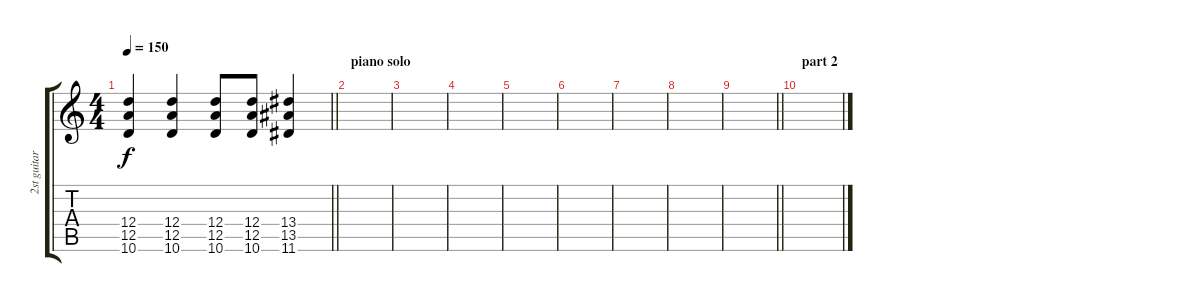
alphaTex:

\track ("2st guitar" "2st guitar") {instrument overdrivenguitar}
\staff {score tabs}
\tuning (E4 B3 G3 D3 A2 E2) {hide}
\ts (4 4)
\tempo 150
\clef g2
\barLineRight lightlight
\ks c
(12.4 12.5 10.6).4{dy f} (12.4 12.5 10.6).4 (12.4 12.5 10.6).8 (12.4 12.5 10.6).8 (13.4 13.5 11.6).4 |
\section ("" "piano solo")
|
|
|
|
|
|
|
\barLineRight lightlight
|
\section ("" "part 2")
